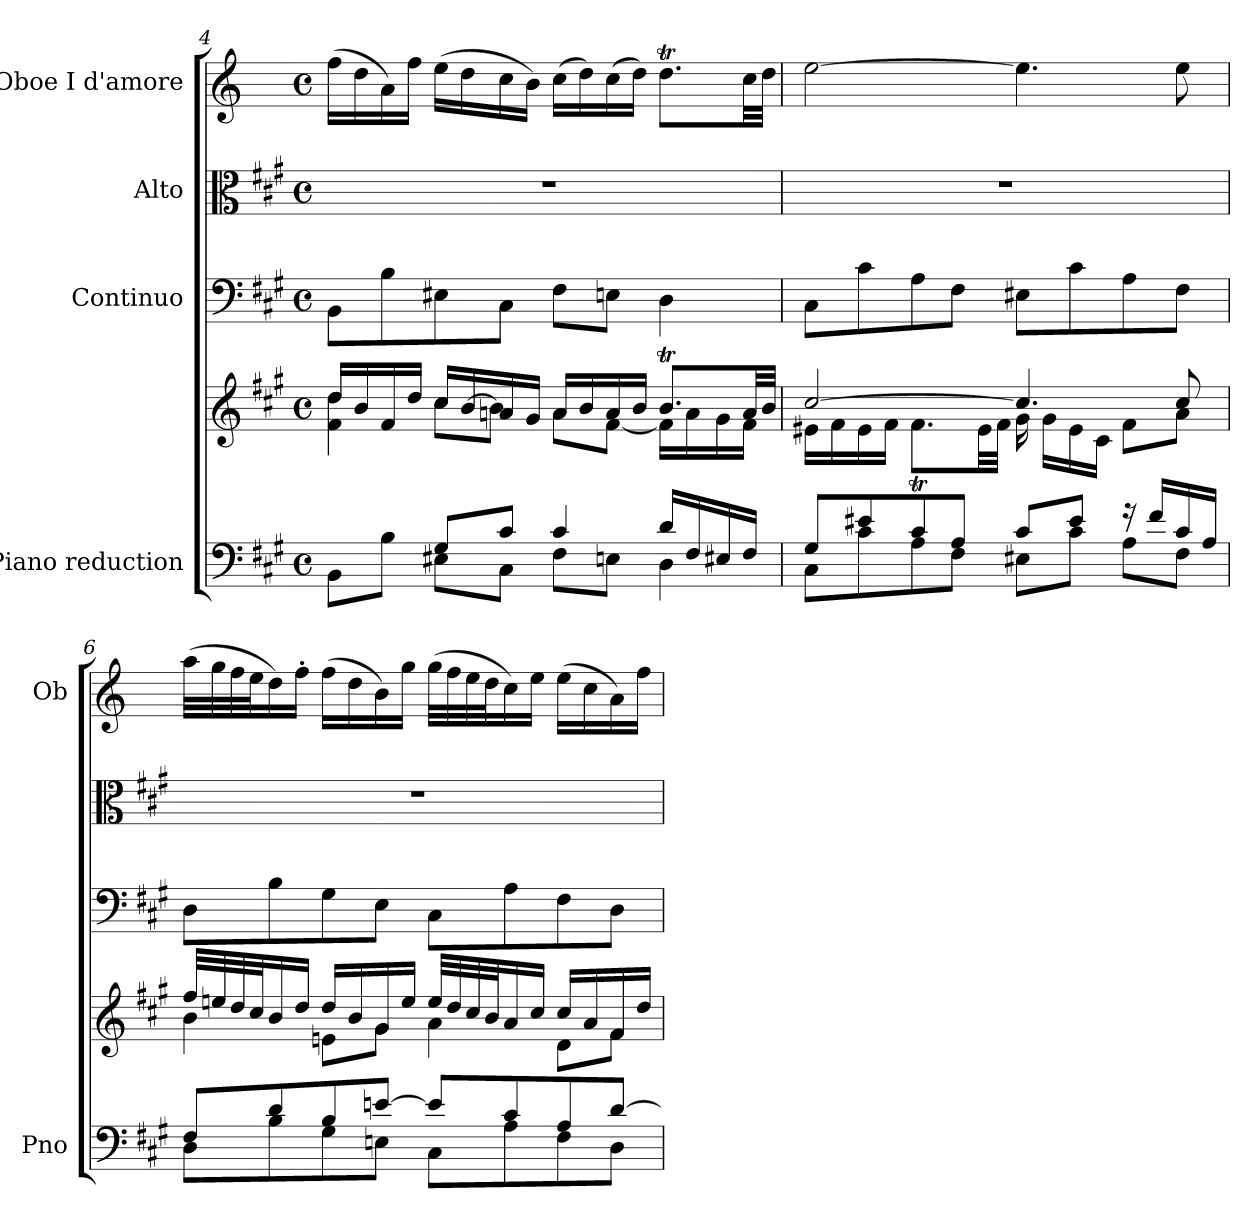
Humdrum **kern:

**kern	**kern	**kern	**kern	**kern
*part4	*part4	*part3	*part2	*part1
*staff5	*staff4	*staff3	*staff2	*staff1
*I"Piano reduction	*	*I"Continuo	*I"Alto	*I"Oboe I d'amore
*I'Pno	*	*	*	*I'Ob
!!LO:LB:g=z
*clefF4	*clefG2	*clefF4	*clefC3	*clefG2
*	*	*	*	*ITrd2c3
*k[f#c#g#]	*k[f#c#g#]	*k[f#c#g#]	*k[f#c#g#]	*k[f#c#g#]
*M4/4	*M4/4	*M4/4	*M4/4	*M4/4
*met(c)	*met(c)	*met(c)	*met(c)	*met(c)
=4	=4	=4	=4	=4
*^	*^	*	*	*
4ryy	8BB\L	16dd/LL	4f#\ 4dd\	8BB\L	1r	(>16dd\LL
.	.	16b/	.	.	.	16b\
.	8B\J	16f#/	.	8B\	.	16f#\)
.	.	16dd/JJ	.	.	.	16dd\JJ
8G#/L	8E#X\L	16cc#/LL	8cc#\L	8E#X\	.	(>16cc#\LL
.	.	[16b/	.	.	.	16b\
8c#/J	8C#\J	16an/	8b\J]	8C#\J	.	16a\
.	.	16g#/JJ	.	.	.	16g#\JJ)
4c#/	8F#\L	16a/LL	8a\L	8F#\L	.	(>16a\LL
.	.	16b/	.	.	.	16b\)
.	8En\J	16a/	[8f#\J	8En\J	.	(>16a\
.	.	16b/JJ	.	.	.	16b\JJ)
16d/LL	4D\	8.bT/L	16f#\LL]	4D\	.	8.bT\L
16F#/	.	.	16a\	.	.	.
16E#X/	.	.	16g#\	.	.	.
16F#/JJ	.	32a/LL	16f#\JJ	.	.	32a\LL
.	.	32b/JJJ	.	.	.	32b\JJJ
=5	=5	=5	=5	=5	=5	=5
8G#/L	8C#\L	[2cc#/	16e#X\LL	8C#\L	1r	[2cc#\
.	.	.	16f#\	.	.	.
8e#X/	8c#\	.	16e#\	8c#\	.	.
.	.	.	16f#\JJ	.	.	.
8c#/	8A\	.	8.f#T\L	8A\	.	.
8A/J	8F#\J	.	.	8F#\J	.	.
.	.	.	32e#\LL	.	.	.
.	.	.	32f#\JJJ	.	.	.
8c#/L	8E#X\L	4.cc#/]	16g#\	8E#X\L	.	4.cc#\]
.	.	.	16g#\LL	.	.	.
8e#/J	8c#\J	.	16e#\	8c#\	.	.
.	.	.	16c#\JJ	.	.	.
16r	8A\L	.	8f#\L	8A\	.	.
16f#/LL	.	.	.	.	.	.
16c#/	8F#\J	8cc#/	8a\J	8F#\J	.	8cc#\
16A/JJ	.	.	.	.	.	.
=6	=6	=6	=6	=6	=6	=6
8F#/L	8D\L	32ff#/LLL	4b\	8D\L	1r	(>32ff#\LLL
.	.	32een/	.	.	.	32ee\
.	.	32dd/	.	.	.	32dd\
.	.	32cc#/J	.	.	.	32cc#\J
8d/	8B\	16b/	.	8B\	.	16b\)
.	.	16dd/JJ	.	.	.	16dd'\JJ
8B/	8G#\	16dd/LL	8en\L	8G#\	.	(>16dd\LL
.	.	16b/	.	.	.	16b\
[8en/J	8En\J	16g#/	8g#\J	8E\J	.	16g#\)
.	.	16ee/JJ	.	.	.	16ee\JJ
8e/L]	8C#\L	32ee/LLL	4a\	8C#\L	.	(>32ee\LLL
.	.	32dd/	.	.	.	32dd\
.	.	32cc#/	.	.	.	32cc#\
.	.	32b/J	.	.	.	32b\J
8c#/	8A\	16a/	.	8A\	.	16a\)
.	.	16cc#/JJ	.	.	.	16cc#\JJ
8A/	8F#\	16cc#/LL	8d\L	8F#\	.	(>16cc#\LL
.	.	16a/	.	.	.	16a\
[8d/J	8D\J	16f#/	8f#\J	8D\J	.	16f#\)
.	.	16dd/JJ	.	.	.	16dd\JJ
*v	*v	*	*	*	*	*
*	*v	*v	*	*	*
=	=	=	=	=
*-	*-	*-	*-	*-
